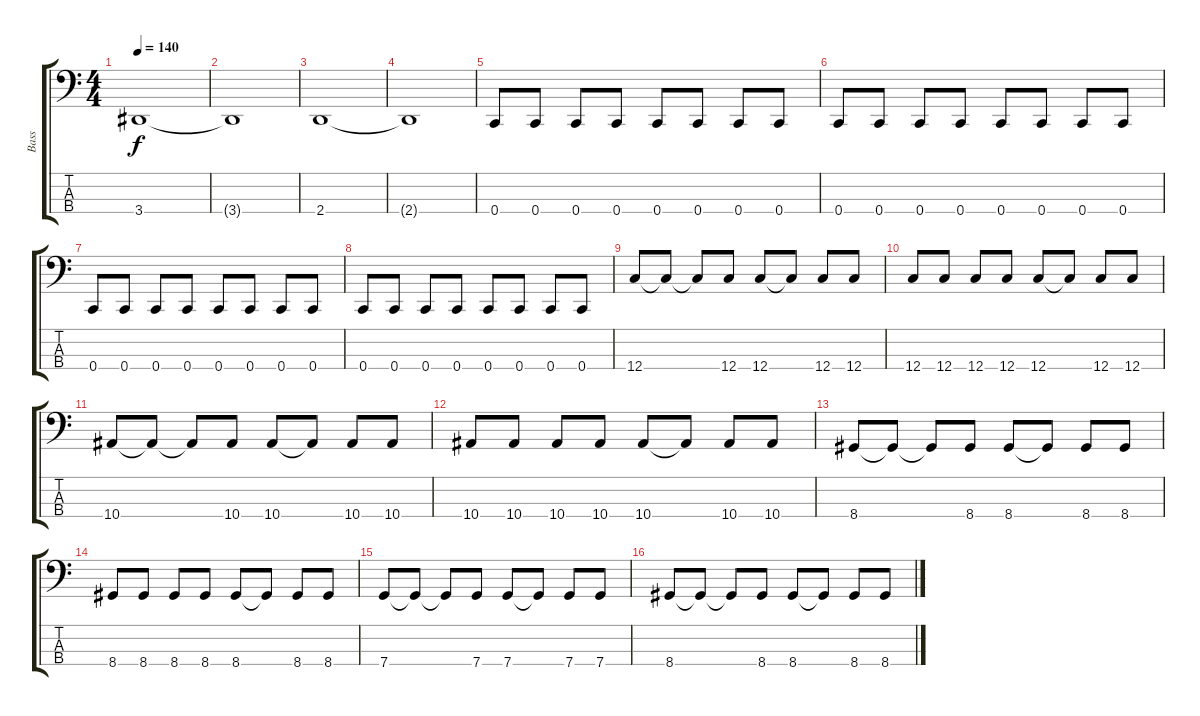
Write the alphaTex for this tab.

\track ("Bass" "Bass") {instrument electricbasspick}
\staff {score tabs}
\tuning (F2 Bb1 G1 C1) {hide}
\ts (4 4)
\tempo 140
\clef f4
\ks c
3.4.1{dy f} |
3.4{t}.1 |
2.4.1 |
2.4{t}.1 |
0.4.8 0.4.8 0.4.8 0.4.8 0.4.8 0.4.8 0.4.8 0.4.8 |
0.4.8 0.4.8 0.4.8 0.4.8 0.4.8 0.4.8 0.4.8 0.4.8 |
0.4.8 0.4.8 0.4.8 0.4.8 0.4.8 0.4.8 0.4.8 0.4.8 |
0.4.8 0.4.8 0.4.8 0.4.8 0.4.8 0.4.8 0.4.8 0.4.8 |
12.4.8 12.4{t}.8 12.4{t}.8 12.4.8 12.4.8 12.4{t}.8 12.4.8 12.4.8 |
12.4.8 12.4.8 12.4.8 12.4.8 12.4.8 12.4{t}.8 12.4.8 12.4.8 |
10.4.8 10.4{t}.8 10.4{t}.8 10.4.8 10.4.8 10.4{t}.8 10.4.8 10.4.8 |
10.4.8 10.4.8 10.4.8 10.4.8 10.4.8 10.4{t}.8 10.4.8 10.4.8 |
8.4.8 8.4{t}.8 8.4{t}.8 8.4.8 8.4.8 8.4{t}.8 8.4.8 8.4.8 |
8.4.8 8.4.8 8.4.8 8.4.8 8.4.8 8.4{t}.8 8.4.8 8.4.8 |
7.4.8 7.4{t}.8 7.4{t}.8 7.4.8 7.4.8 7.4{t}.8 7.4.8 7.4.8 |
8.4.8 8.4{t}.8 8.4{t}.8 8.4.8 8.4.8 8.4{t}.8 8.4.8 8.4.8
